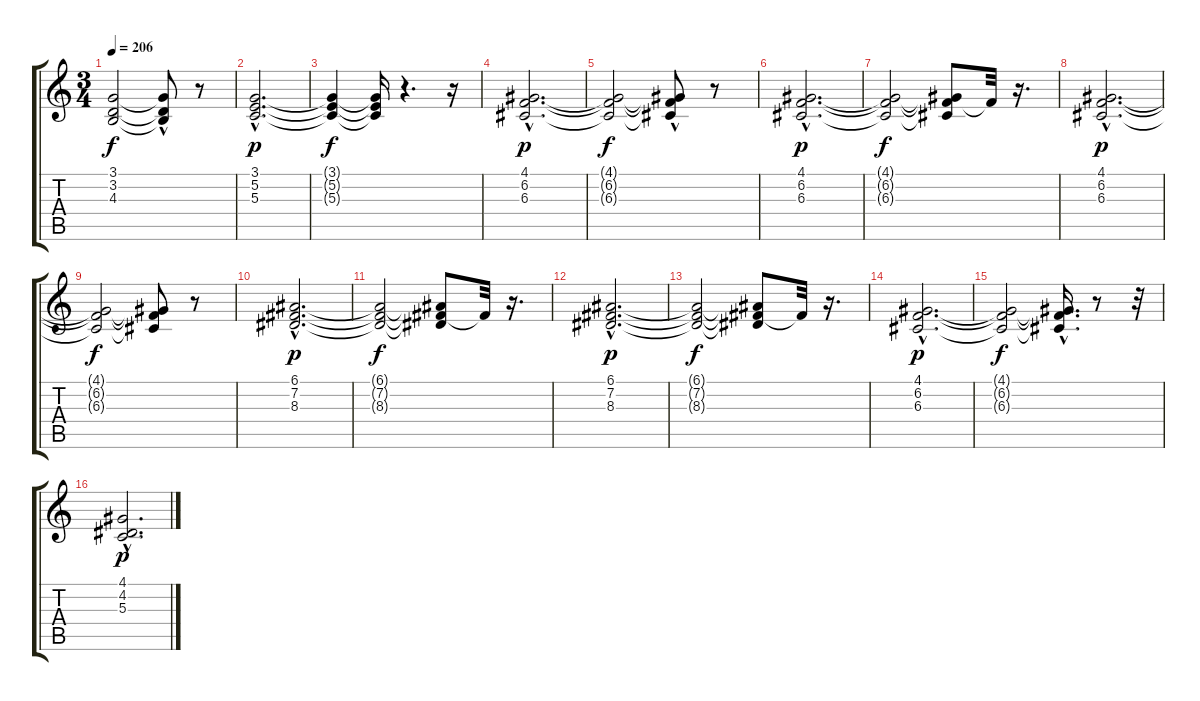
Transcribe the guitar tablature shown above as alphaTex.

\track "" {instrument tubularbells}
\staff {score tabs}
\tuning (E4 B3 G3 D3 A2 E2) {hide}
\ts (3 4)
\tempo 206
\clef g2
\ks c
(3.1{t} 3.2{t} 4.3{t}).2{dy f} (3.1{hac t} 3.2{t} 4.3{hac t}).8 r.8 |
(3.1{hac} 5.2{hac} 5.3{hac}).2{d dy p} |
(3.1{t} 5.2{t} 5.3{t}).4{dy f} (3.1{t} 5.2{t} 5.3{t}).16 r.4{d} r.16 |
(4.1{hac} 6.2{hac} 6.3{hac}).2{d dy p} |
(4.1{t} 6.2{t} 6.3{t}).2{dy f} (4.1{hac t} 6.2{t} 6.3{hac t}).8 r.8 |
(4.1{hac} 6.2{hac} 6.3{hac}).2{d dy p} |
(4.1{t} 6.2{t} 6.3{t}).2{dy f} (4.1{t} 6.2{t} 6.3{t}).8 6.2{t}.32 r.16{d} |
(4.1{hac} 6.2{hac} 6.3{hac}).2{d dy p} |
(4.1{t} 6.2{t} 6.3{t}).2{dy f} (4.1{t} 6.2{t} 6.3{t}).8 r.8 |
(6.1{hac} 7.2{hac} 8.3{hac}).2{d dy p} |
(6.1{t} 7.2{t} 8.3{t}).2{dy f} (6.1{t} 7.2{t} 8.3{t}).8 7.2{t}.32 r.16{d} |
(6.1{hac} 7.2{hac} 8.3{hac}).2{d dy p} |
(6.1{t} 7.2{t} 8.3{t}).2{dy f} (6.1{t} 7.2{t} 8.3{t}).8 7.2{t}.32 r.16{d} |
(4.1{hac} 6.2{hac} 6.3{hac}).2{d dy p} |
(4.1{t} 6.2{t} 6.3{t}).2{dy f} (4.1{hac t} 6.2{hac t} 6.3{t}).16{d} r.8 r.32 |
(4.1{hac} 4.2{hac} 5.3{hac}).2{d dy p}
